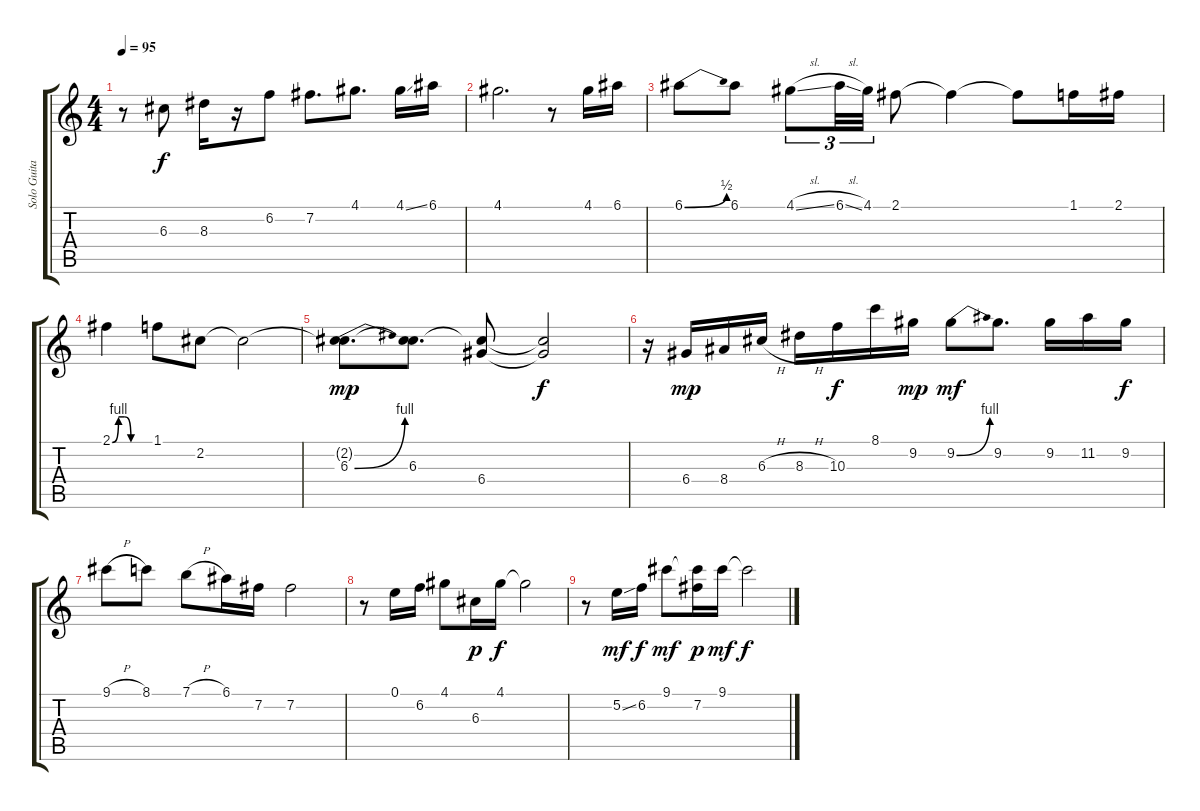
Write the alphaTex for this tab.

\track ("Solo Guitar" "Solo Guita") {instrument acousticguitarsteel}
\staff {score tabs}
\tuning (E4 B3 G3 D3 A2 E2) {hide}
\ts (4 4)
\tempo 95
\clef g2
\ks c
r.8{dy f} 6.3.8 8.3.16 r.16 6.2.8 7.2.8{d} 4.1.8{d} 4.1{ss}.16 6.1.16 |
4.1.2{d} r.8 4.1.16 6.1.16 |
6.1{be (bend 0 0 60 2)}.8 6.1.8 4.1{sl}.8{tu (3 2)} 6.1{sl}.32{tu (3 2)} 4.1.32{tu (3 2)} 2.1.8 2.1{t}.4 2.1{t}.8 1.1.16 2.1.16 |
2.1{be (custom 0 0 10 4 20 4 30 0 60 0)}.4 1.1.8 2.2.8 2.2{t}.2 |
(2.2{t} 6.3{be (bend 0 0 60 4)}).8{d dy mp} (2.2{t} 6.3).8{d} (2.2{t} 6.4).8 (2.2{t} 6.4{t}).2{dy f} |
r.16 6.4.16{dy mp} 8.4.16 6.3{h}.16 8.3{h}.16 10.3.16{dy f} 8.1.16 9.2.16{dy mp} 9.2{be (bend 0 0 60 4)}.8{dy mf} 9.2.8{d} 9.2.16 11.2.16 9.2.16{dy f} |
9.1{h}.8 8.1.8 7.1{h}.8 6.1.16 7.2.16 7.2.2 |
r.8 0.1.16 6.2.16 4.1.8 6.3.16{dy p} 4.1.16{dy f} 4.1{t}.2 |
r.8 5.2{ss}.16{dy mf} 6.2.16{dy f} 9.1.8{dy mf} (9.1{t} 7.2).16{dy p} 9.1.16{dy mf} 9.1{t}.2{dy f}
